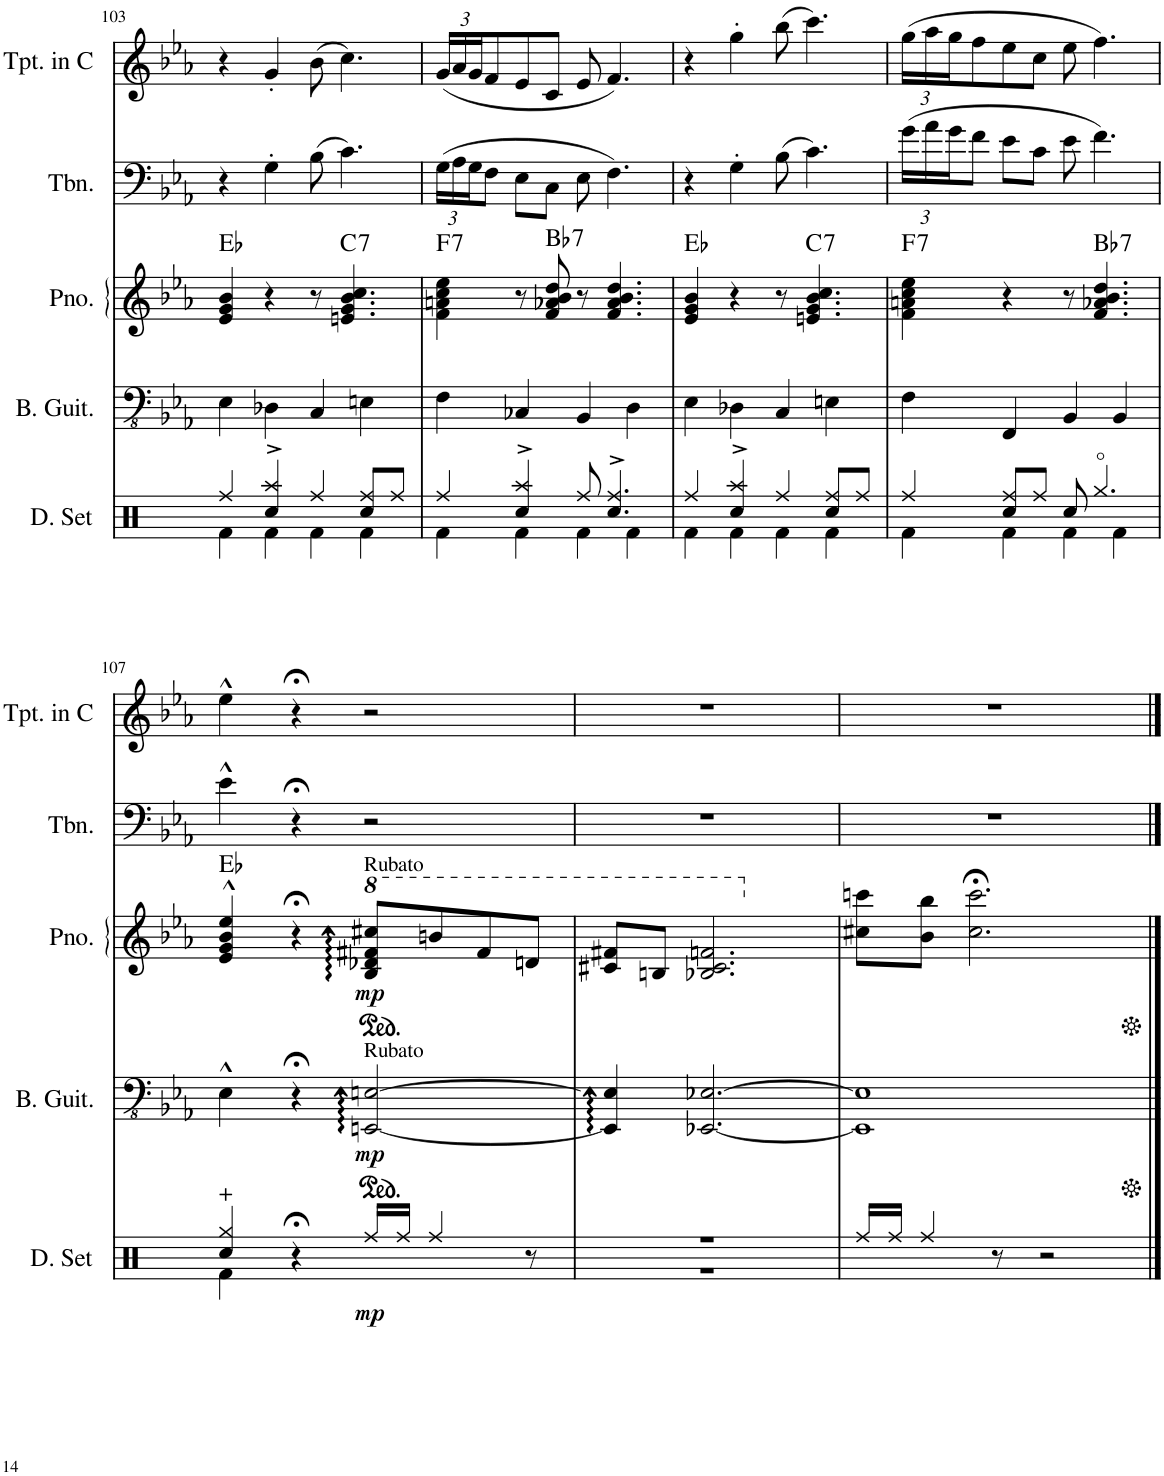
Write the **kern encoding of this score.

**kern	**dynam	**kern	**kern	**dynam	**harte	**kern	**kern	**kern	**kern
*part7	*part7	*part6	*part5	*part5	*part5	*part4	*part3	*part2	*part1
*staff7	*staff7	*staff6	*staff5	*staff5	*	*staff4	*staff3	*staff2	*staff1
*I"Bass Guitar	*	*I"Baritone Saxophone	*I"Piano	*	*	*I"Trombone	*I"Soprano Saxophone	*I"Trumpet in Bb	*I"Trumpet in C
*I'B. Guit.	*	*I'Bar. Sax.	*I'Pno.	*	*	*I'Tbn.	*I'S. Sax.	*I'Tpt. in Bb	*I'Tpt. in C
!!LO:PB:g=z
*clefFv4	*	*clefF4	*clefG2	*	*	*clefF4	*clefG2	*clefG2	*clefG2
*	*	*Trd12c21	*	*	*	*	*Trd1c2	*Trd1c2	*Trd1c2
*k[b-e-a-]	*	*k[b-e-a-]	*k[b-e-a-]	*	*	*k[b-e-a-]	*k[b-e-a-]	*k[b-e-a-]	*k[b-e-a-]
*M2/2	*	*M2/2	*M2/2	*	*	*M2/2	*M2/2	*M2/2	*M2/2
*met(c|)	*	*met(c|)	*met(c|)	*	*	*met(c|)	*met(c|)	*met(c|)	*met(c|)
=103	=103	=103	=103	=103	=103	=103	=103	=103	=103
4EE-\	.	4E-	4e-/ 4g/ 4b-/	.	Eb:maj	4r	4r	4r	4r
4DD-X\	.	4D-X	4r	.	.	4G'\	4g'	4g'	4g'/
4CC/	.	4C	8r	.	.	(8B-\	(8b-	(8b-	(8b-\
!	!	!	!	!	!LO:H:kt=7	!	!	!	!
.	.	.	4.en/ 4.g/ 4.b-/ 4.cc/	.	C:7	4.c\)	4.cc)	4.cc)	4.cc\)
4EEn\	.	4En	.	.	.	.	.	.	.
=104	=104	=104	=104	=104	=104	=104	=104	=104	=104
*	*	*	*	*	*	*Xbrackettup	*Xbrackettup	*Xbrackettup	*Xbrackettup
!	!	!	!	!	!LO:H:kt=7	!	!	!	!
4FF\	.	4F	4f\ 4an\ 4cc\ 4ee-\	.	F:7	(24G\LL	(24g/LL	(24g/LL	(24g/LL
.	.	.	.	.	.	24A-\	24a-/	24a-/	24a-/
.	.	.	.	.	.	24G\J	24g/J	24g/J	24g/J
.	.	.	.	.	.	8F\J	8f/	8f/	8f/
4CC-X/	.	4C-X	8r	.	.	8E-\L	8e-/	8e-/	8e-/
!	!	!	!	!	!LO:H:kt=7	!	!	!	!
.	.	.	8f/ 8a-X/ 8b-/ 8dd/	.	Bb:7	8C\J	8c/J	8c/J	8c/J
4BBB-/	.	4BB-	8r	.	.	8E-\	8e-	8e-	8e-/
.	.	.	4.f/ 4.a-/ 4.b-/ 4.dd/	.	.	4.F\)	4.f)	4.f)	4.f/)
4DD\	.	4D	.	.	.	.	.	.	.
=105	=105	=105	=105	=105	=105	=105	=105	=105	=105
4EE-\	.	4E-	4e-/ 4g/ 4b-/	.	Eb:maj	4r	4r	4r	4r
4DD-X\	.	4D-X	4r	.	.	4G'\	4gg'	4gg'	4gg'\
4CC/	.	4C	8r	.	.	(8B-\	(8bb-	(8bb-	(8bb-\
!	!	!	!	!	!LO:H:kt=7	!	!	!	!
.	.	.	4.en/ 4.g/ 4.b-/ 4.cc/	.	C:7	4.c\)	4.ccc)	4.ccc)	4.ccc\)
4EEn\	.	4En	.	.	.	.	.	.	.
=106	=106	=106	=106	=106	=106	=106	=106	=106	=106
!	!	!	!	!	!LO:H:kt=7	!	!	!	!
4FF\	.	4F	4f\ 4an\ 4cc\ 4ee-\	.	F:7	(24g\LL	(24gg\LL	(24gg\LL	(24gg\LL
.	.	.	.	.	.	24a-\	24aa-\	24aa-\	24aa-\
.	.	.	.	.	.	24g\J	24gg\J	24gg\J	24gg\J
.	.	.	.	.	.	8f\J	8ff\	8ff\	8ff\
4FFF/	.	4FF	4r	.	.	8e-\L	8ee-\	8ee-\	8ee-\
.	.	.	.	.	.	8c\J	8cc\J	8cc\J	8cc\J
4BBB-/	.	4BB-	8r	.	.	8e-\	8ee-	8ee-	8ee-\
!	!	!	!	!	!LO:H:kt=7	!	!	!	!
.	.	.	4.f/ 4.a-X/ 4.b-/ 4.dd/	.	Bb:7	4.f\)	4.ff)	4.ff)	4.ff\)
4BBB-/	.	4BB-	.	.	.	.	.	.	.
!!LO:LB:g=z
=107	=107	=107	=107	=107	=107	=107	=107	=107	=107
4EE-^^\	.	4EE-^^	4e-/^^ 4g/^^ 4b-/^^ 4ee-/^^	.	Eb:maj	4e-^^\	4ee-^^	4ee-^^	4ee-^^\
4r;<	.	4r;<	4r;<	.	.	4r;<	4r;<	4r;<	4r;<
*ped	*	*	*	*	*	*	*	*	*
*	*	*	*8va	*	*	*	*	*	*
!	!	!	!LO:TX:a:t=Rubato	!	!	!	!	!	!
!LO:TX:a:t=Rubato	!	!	!	!	!	!	!	!	!
!	!LO:DY:b	!	!	!LO:DY:b	!	!	!	!	!
[2EEEn/:: [2EEn/::	mp	2r	8b-/:: 8dd-X/:: 8ff#X/:: 8ccc#X/::L	mp	.	2r	2r	2r	2r
*	*	*	*ped	*	*	*	*	*	*
.	.	.	8bbn/	.	.	.	.	.	.
.	.	.	8ff#/	.	.	.	.	.	.
.	.	.	8ddn/J	.	.	.	.	.	.
=108	=108	=108	=108	=108	=108	=108	=108	=108	=108
4EEE/]:: 4EE/]::	.	1r	8cc#X/ 8ff#X/L	.	.	1r	1r	1r	1r
.	.	.	8bn/J	.	.	.	.	.	.
[2.EEE-X/ [2.EE-X/	.	.	2.b-X/ 2.cc#/ 2.ffn/	.	.	.	.	.	.
=109	=109	=109	=109	=109	=109	=109	=109	=109	=109
*	*	*	*X8va	*	*	*	*	*	*
1EEE-] 1EE-]	.	1r	8cc#X\ 8cccn\L	.	.	1r	1r	1r	1r
.	.	.	8b-\ 8bb-\J	.	.	.	.	.	.
.	.	.	2.cc#\;< 2.ccc\;<	.	.	.	.	.	.
*	*	*	*Xped	*	*	*	*	*	*
*Xped	*	*	*	*	*	*	*	*	*
==	==	==	==	==	==	==	==	==	==
*-	*-	*-	*-	*-	*-	*-	*-	*-	*-
